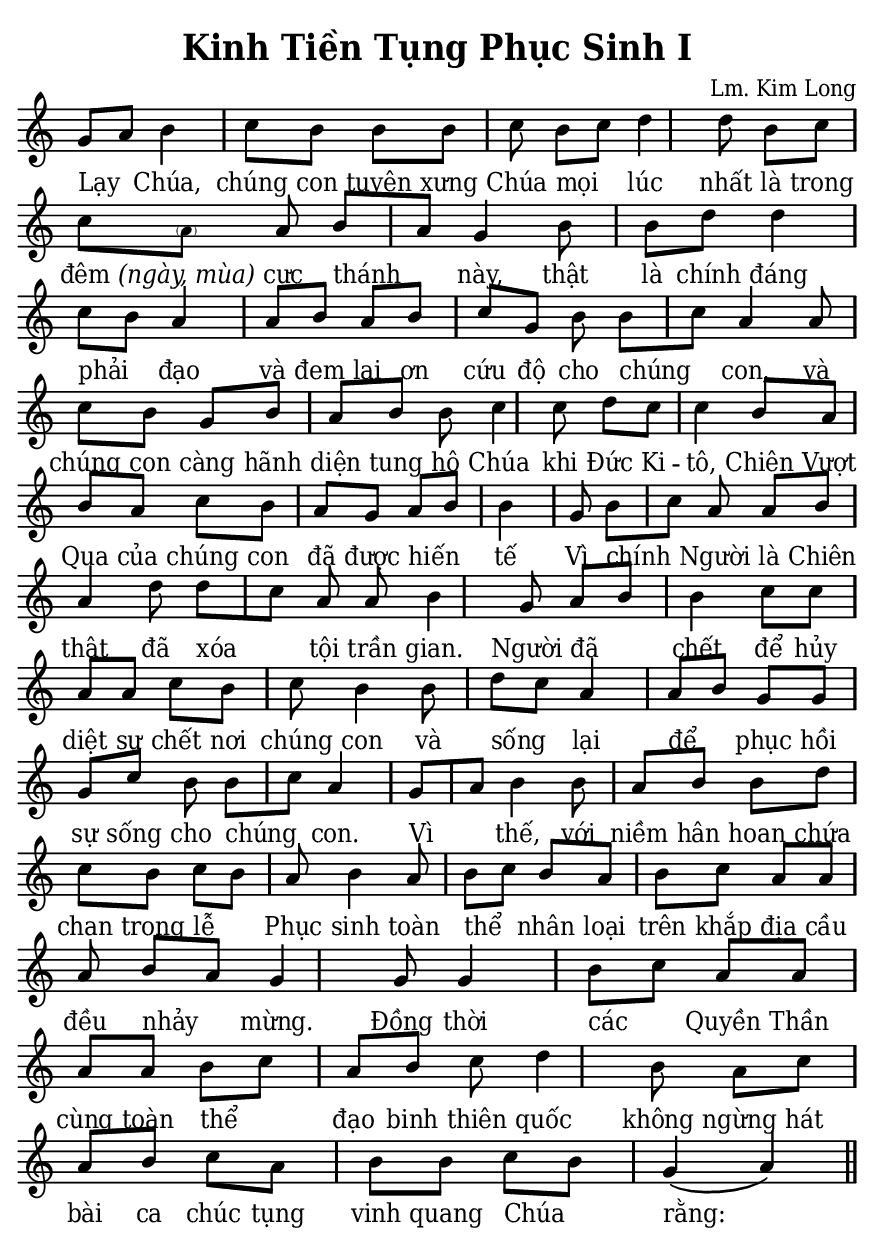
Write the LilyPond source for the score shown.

% Cài đặt chung\
\version "2.22.1"
\include "english.ly"
\include "gregorian.ly"

\header {
  title = "Kinh Tiền Tụng Phục Sinh I"
  composer = "Lm. Kim Long"
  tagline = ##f
}

% Nhạc phiên khúc
nhacPhienKhucSop = \relative c'' {
  g8 \hide ([a]) b4 c8 b b b c b \hide ([c]) d4 d8 b c
  c
  \once \override NoteColumn.force-hshift = #1.5
  \tweak font-size #-2
  \parenthesize
  a
  a b \hide ([a]) g4 b8 b d d4 c8 \hide ([b]) a4 a8 b a b
  c g b b \hide ([c]) a4 a8 c b g b a b b c4
  c8 d c c4 b8 a b a c b a g a \hide ([b]) b4 \bar "|"
  g8 b \hide ([c]) a a b a4 d8 d \hide ([c]) a a b4 g8
  a \hide ([b]) b4 c8 c a a c b c b4 b8 d \hide ([c]) a4 a8 \hide ([b])
  g g g c b b \hide ([c]) a4 \bar "|" g8 \hide ([a]) b4 b8 a b b d
  c b c \hide ([b]) a b4 a8 b \hide ([c]) b a b c a a
  a b \hide ([a]) g4 g8 g4 b8 \hide ([c]) a a a a b \hide ([c]) a b
  c d4 b8 a c a b c a b b c \hide ([b]) g4 (a) \bar "||"
}

% Lời phiên khúc
loiPhienKhucSop = \lyrics {
  Lạy Chúa, chúng con tuyên xưng Chúa mọi lúc
  nhất là trong đêm
  \markup { \italic "(ngày, mùa)" }
  cực thánh này, thật là chính đáng phải đạo
  và đem lại ơn cứu độ cho chúng con,
  và chúng con càng hãnh diện tung hô Chúa khi Đức Ki -- tô,
  Chiên Vượt Qua của chúng con đã được hiến tế
  Vì chính Người là Chiên thật đã xóa tội trần gian.
  Người đã chết để hủy diệt sự chết nơi chúng con
  và sống lại để phục hồi sự sống cho chúng con.
  Vì thế, với niềm hân hoan chứa chan trong lễ Phục sinh
  toàn thể nhân loại trên khắp địa cầu đều nhảy mừng.
  Đồng thời các Quyền Thần cùng toàn thể đạo binh thiên quốc
  không ngừng hát bài ca chúc tụng vinh quang Chúa rằng:
}

% Dàn trang
\paper {
  #(set-paper-size "a5")
  top-margin = 3\mm
  bottom-margin = 3\mm
  left-margin = 3\mm
  right-margin = 3\mm
  #(define fonts
	 (make-pango-font-tree "Deja Vu Serif Condensed"
	 		       "Deja Vu Serif Condensed"
			       "Deja Vu Serif Condensed"
			       (/ 20 20)))
  print-page-number = ##f
  page-count = 1
}

TongNhip = {
  \key c \major \time 2/4
  \set Timing.beamExceptions = #'()
  \set Timing.baseMoment = #(ly:make-moment 1/4)
}

\score {
  \new ChoirStaff <<
    \new Staff \with {
      \remove "Time_signature_engraver"
    }
    <<
      \new Voice = "beSop" {
        \clef treble \TongNhip \nhacPhienKhucSop
      }
      \new Lyrics \lyricsto beSop \loiPhienKhucSop
    >>
  >>
  \layout {
    \override Staff.TimeSignature.transparent = ##t
    \override Lyrics.LyricSpace.minimum-distance = #0.8
    \override Score.BarNumber.break-visibility = ##(#f #f #f)
    \override Score.SpacingSpanner.uniform-stretching = ##t
    \override Score.SpacingSpanner.packed-spacing = ##f
    \set Score.defaultBarType = ""
    \set Score.barAlways = ##t
    ragged-last = ##f
  } 
}
